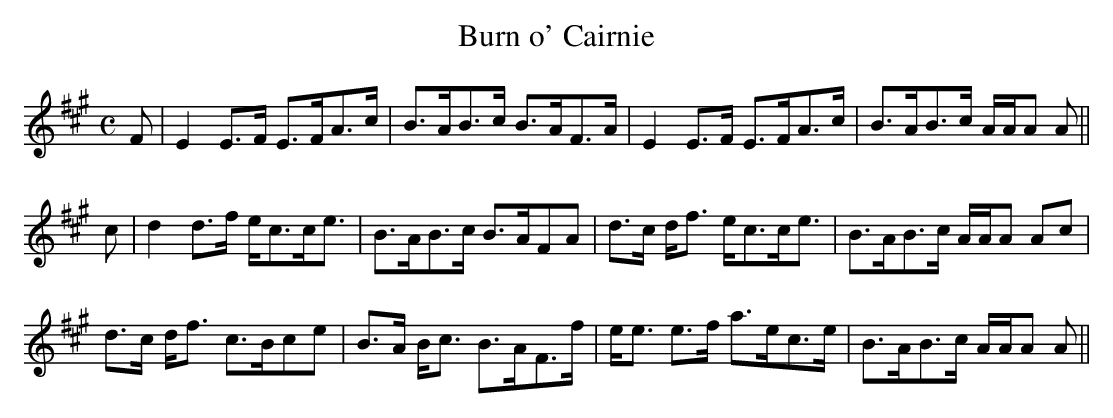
X:1
T:Burn o' Cairnie
M:C
L:1/8
K:A
F|E2 E>F E>FA>c|B>AB>c B>AF>A|E2 E>F E>FA>c|B>AB>c A/A/A A||
c|d2 d>f e<cc<e|B>AB>c B>AFA|d>c d<f e<cc<e|B>AB>c A/A/A Ac|
d>c d<f c>Bce|B>A B<c B>AF>f|e<e e>f a>ec>e|B>AB>c A/A/A A||
